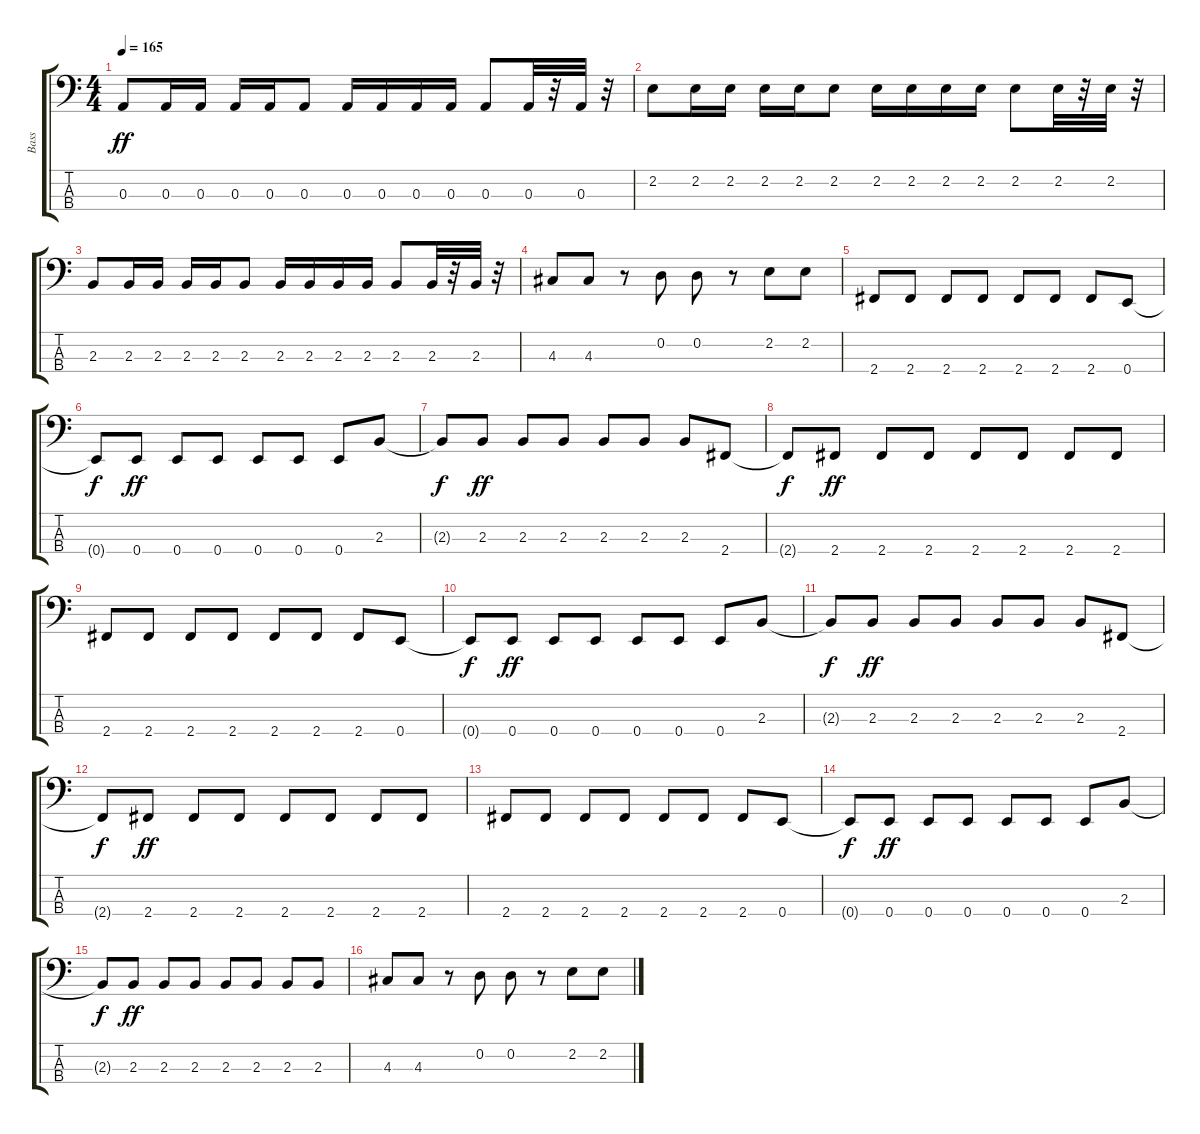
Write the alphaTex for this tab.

\track ("Bass" "Bass") {instrument electricbasspick}
\staff {score tabs}
\tuning (G2 D2 A1 E1) {hide}
\ts (4 4)
\tempo 165
\clef f4
\ks c
0.3.8{dy ff} 0.3.16 0.3.16 0.3.16 0.3.16 0.3.8 0.3.16 0.3.16 0.3.16 0.3.16 0.3.8 0.3.32 r.32 0.3.32 r.32 |
2.2.8 2.2.16 2.2.16 2.2.16 2.2.16 2.2.8 2.2.16 2.2.16 2.2.16 2.2.16 2.2.8 2.2.32 r.32 2.2.32 r.32 |
2.3.8 2.3.16 2.3.16 2.3.16 2.3.16 2.3.8 2.3.16 2.3.16 2.3.16 2.3.16 2.3.8 2.3.32 r.32 2.3.32 r.32 |
4.3.8 4.3.8 r.8 0.2.8 0.2.8 r.8 2.2.8 2.2.8 |
2.4.8 2.4.8 2.4.8 2.4.8 2.4.8 2.4.8 2.4.8 0.4.8 |
0.4{t}.8{dy f} 0.4.8{dy ff} 0.4.8 0.4.8 0.4.8 0.4.8 0.4.8 2.3.8 |
2.3{t}.8{dy f} 2.3.8{dy ff} 2.3.8 2.3.8 2.3.8 2.3.8 2.3.8 2.4.8 |
2.4{t}.8{dy f} 2.4.8{dy ff} 2.4.8 2.4.8 2.4.8 2.4.8 2.4.8 2.4.8 |
2.4.8 2.4.8 2.4.8 2.4.8 2.4.8 2.4.8 2.4.8 0.4.8 |
0.4{t}.8{dy f} 0.4.8{dy ff} 0.4.8 0.4.8 0.4.8 0.4.8 0.4.8 2.3.8 |
2.3{t}.8{dy f} 2.3.8{dy ff} 2.3.8 2.3.8 2.3.8 2.3.8 2.3.8 2.4.8 |
2.4{t}.8{dy f} 2.4.8{dy ff} 2.4.8 2.4.8 2.4.8 2.4.8 2.4.8 2.4.8 |
2.4.8 2.4.8 2.4.8 2.4.8 2.4.8 2.4.8 2.4.8 0.4.8 |
0.4{t}.8{dy f} 0.4.8{dy ff} 0.4.8 0.4.8 0.4.8 0.4.8 0.4.8 2.3.8 |
2.3{t}.8{dy f} 2.3.8{dy ff} 2.3.8 2.3.8 2.3.8 2.3.8 2.3.8 2.3.8 |
4.3.8 4.3.8 r.8 0.2.8 0.2.8 r.8 2.2.8 2.2.8
